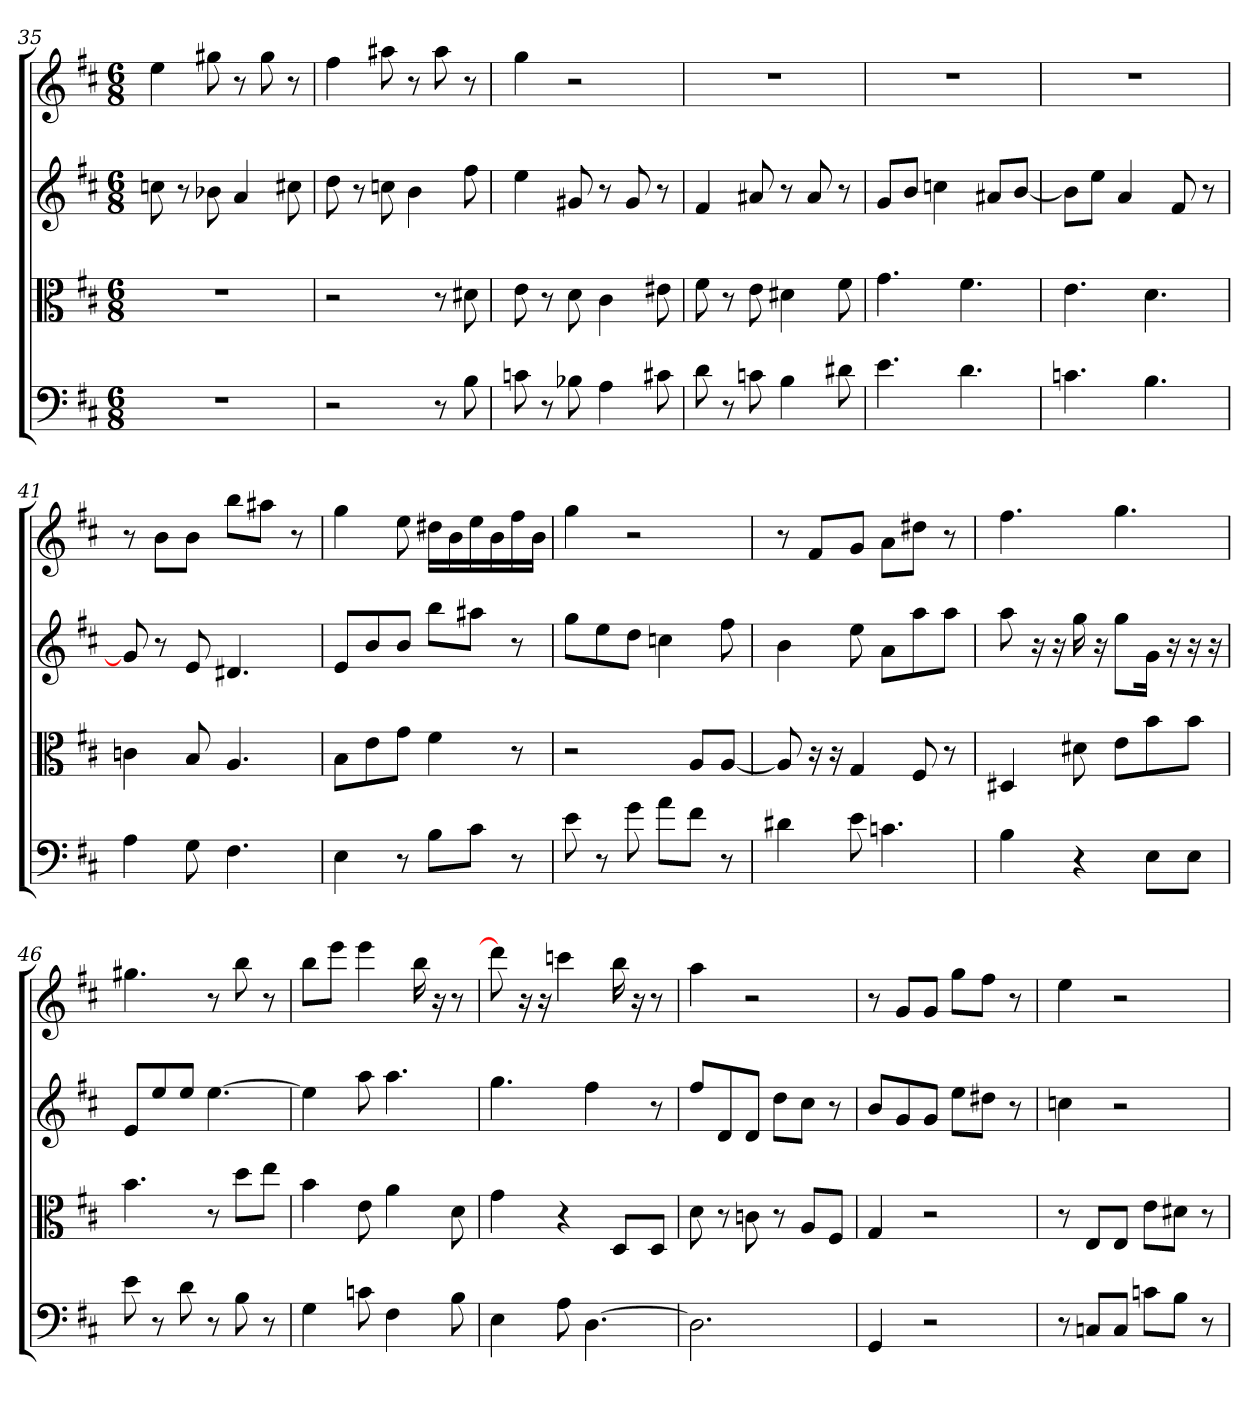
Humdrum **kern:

**kern	**kern	**kern	**kern
*part4	*part3	*part2	*part1
*staff4	*staff3	*staff2	*staff1
*clefF4	*clefC3	*clefG2	*clefG2
*k[f#c#]	*k[f#c#]	*k[f#c#]	*k[f#c#]
*D:	*D:	*D:	*D:
*M6/8	*M6/8	*M6/8	*M6/8
=35	=35	=35	=35
2.r	2.r	8ccn	4ee
.	.	8r	.
.	.	8b-X	8gg#X
.	.	4a	8r
.	.	.	8gg#
.	.	8cc#X	8r
=36	=36	=36	=36
2r	2r	8dd	4ff#
.	.	8r	.
.	.	8ccn	8aa#X
.	.	4b	8r
8r	8r	.	8aa#
8B	8d#X	8ff#	8r
=37	=37	=37	=37
8cn	8e	4ee	4gg
8r	8r	.	.
8B-X	8d	8g#X	2r
4A	4c#	8r	.
.	.	8g#	.
8c#X	8e#X	8r	.
=38	=38	=38	=38
8d	8f#	4f#	2.r
8r	8r	.	.
8cn	8e	8a#X	.
4B	4d#X	8r	.
.	.	8a#	.
8d#X	8f#	8r	.
=39	=39	=39	=39
4.e	4.g	8g/L	2.r
.	.	8b/J	.
.	.	4ccn	.
4.d	4.f#	.	.
.	.	8a#X/L	.
.	.	[8b/J	.
=40	=40	=40	=40
4.cn	4.e	8b\L]	2.r
.	.	8ee\J	.
.	.	4a	.
4.B	4.d	.	.
.	.	8f#	.
.	.	8r	.
=41	=41	=41	=41
4A	4cn	8g]	8r
.	.	8r	8b\L
8G	8B	8e	8b\J
4.F#	4.A	4.d#X	8bb\L
.	.	.	8aa#X\J
.	.	.	8r
=42	=42	=42	=42
4E	8B\L	8e/L	4gg
.	8e\	8b/	.
8r	8g\J	8b/J	8ee
8B\L	4f#	8bb\L	16dd#X\LL
.	.	.	16b\
8c#\J	.	8aa#X\J	16ee\
.	.	.	16b\
8r	8r	8r	16ff#\
.	.	.	16b\JJ
=43	=43	=43	=43
8e	2r	8gg\L	4gg
8r	.	8ee\	.
8g	.	8dd\J	2r
8a\L	.	4ccn	.
8f#\J	8A/L	.	.
8r	[8A/J	8ff#	.
=44	=44	=44	=44
4d#X	8A]	4b	8r
.	16r	.	8f#/L
.	16r	.	.
8e	4G	8ee	8g/J
4.cn	.	8a\L	8a\L
.	8F#	8aa\	8dd#X\J
.	8r	8aa\J	8r
=45	=45	=45	=45
4B	4D#X	8aa	4.ff#
.	.	16r	.
.	.	16r	.
4r	8d#X	16gg	.
.	.	16r	.
.	8e\L	8gg\L	4.gg
8E\L	8b\	16g\Jk	.
.	.	16r	.
8E\J	8b\J	16r	.
.	.	16r	.
=46	=46	=46	=46
8e	4.b	8e/L	4.gg#X
8r	.	8ee/	.
8d	.	8ee/J	.
8r	8r	[4.ee	8r
8B	8dd\L	.	8bb
8r	8ee\J	.	8r
=47	=47	=47	=47
4G	4b	4ee]	8bb\L
.	.	.	8eee\J
8cn	8e	8aa	4eee
4F#	4a	4.aa	.
.	.	.	16bb
.	.	.	16r
8B	8d	.	8r
=48	=48	=48	=48
4E	4g	4.gg	8ddd]
.	.	.	16r
.	.	.	16r
8A	4r	.	4cccn
[4.D	.	4ff#	.
.	8D/L	.	16bb
.	.	.	16r
.	8D/J	8r	8r
=49	=49	=49	=49
2.D]	8d	8ff#/L	4aa
.	8r	8d/	.
.	8cn	8d/J	2r
.	8r	8dd\L	.
.	8A/L	8cc#\J	.
.	8F#/J	8r	.
=50	=50	=50	=50
4GG	4G	8b/L	8r
.	.	8g/	8g/L
2r	2r	8g/J	8g/J
.	.	8ee\L	8gg\L
.	.	8dd#X\J	8ff#\J
.	.	8r	8r
=51	=51	=51	=51
8r	8r	4ccn	4ee
8Cn/L	8E/L	.	.
8C/J	8E/J	2r	2r
8cn\L	8e\L	.	.
8B\J	8d#X\J	.	.
8r	8r	.	.
=	=	=	=
*-	*-	*-	*-
